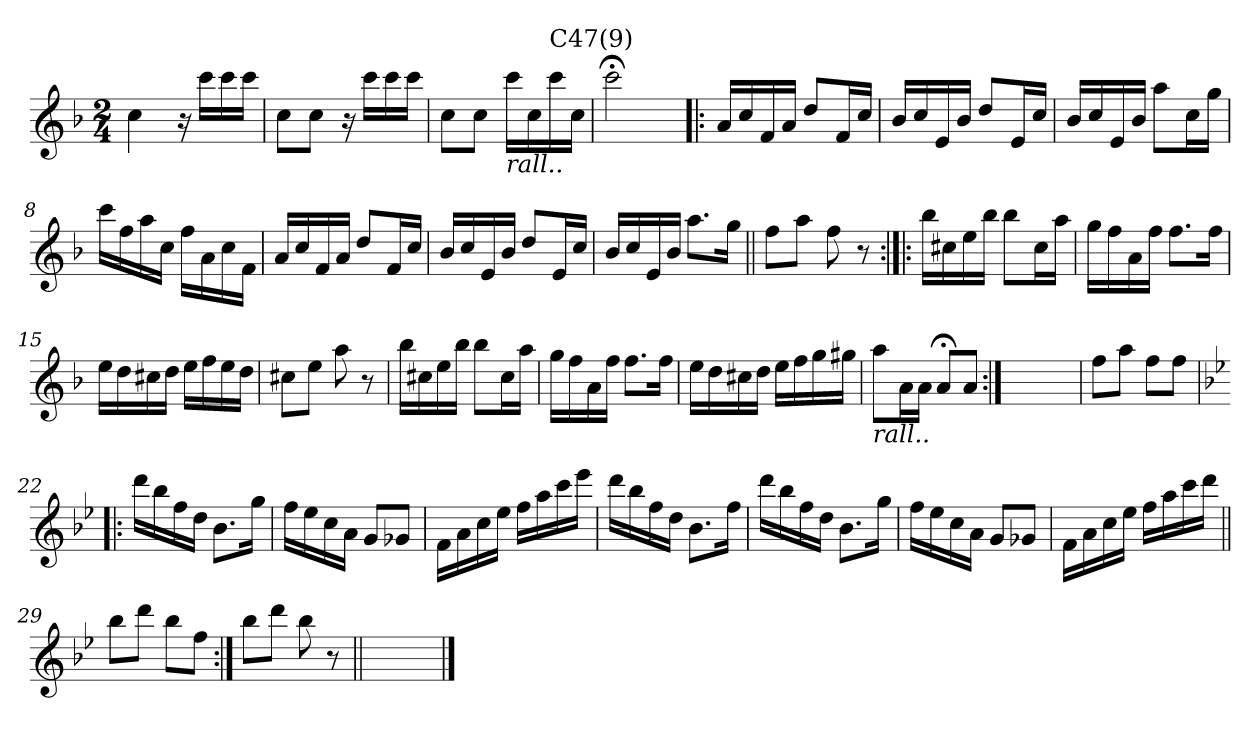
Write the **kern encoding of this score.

**kern
*part1
*staff1
*clefG2
*k[b-]
*F:
*M2/4
=1
4cc\
16r
16ccc\LL
16ccc\
16ccc\JJ
=2
8cc\L
8cc\J
16r
16ccc\LL
16ccc\
16ccc\JJ
=3
8cc\L
8cc\J
!LO:TX:b:i:t=rall..
16ccc\LL
16cc\
!LO:TX:a:t=C47(9)
16ccc\
16cc\JJ
=4
2ccc;<\
!!LO:LB:g=z
=5!|:
16a/LL
16cc/
16f/
16a/JJ
8dd/L
16f/L
16cc/JJ
=6
16b-/LL
16cc/
16e/
16b-/JJ
8dd/L
16e/L
16cc/JJ
=7
16b-/LL
16cc/
16e/
16b-/JJ
8aa\L
16cc\L
16gg\JJ
=8
16ccc\LL
16ff\
16aa\
16cc\JJ
16ff\LL
16a\
16cc\
16f\JJ
!!LO:LB:g=z
=9
16a/LL
16cc/
16f/
16a/JJ
8dd/L
16f/L
16cc/JJ
=10
16b-/LL
16cc/
16e/
16b-/JJ
8dd/L
16e/L
16cc/JJ
=11
16b-/LL
16cc/
16e/
16b-/JJ
8.aa\L
16gg\Jk
=12||
8ff\L
8aa\J
8ff\
8r
!!LO:LB:g=z
=13:|!|:
16bb-\LL
16cc#X\
16ee\
16bb-\JJ
8bb-\L
16cc#\L
16aa\JJ
=14
16gg\LL
16ff\
16a\
16ff\JJ
8.ff\L
16ff\Jk
=15
16ee\LL
16dd\
16cc#X\
16dd\JJ
16ee\LL
16ff\
16ee\
16dd\JJ
=16
8cc#X\L
8ee\J
8aa\
8r
!!LO:LB:g=z
=17
16bb-\LL
16cc#X\
16ee\
16bb-\JJ
8bb-\L
16cc#\L
16aa\JJ
=18
16gg\LL
16ff\
16a\
16ff\JJ
8.ff\L
16ff\Jk
=19
16ee\LL
16dd\
16cc#X\
16dd\JJ
16ee\LL
16ff\
16gg\
16gg#X\JJ
=20
!LO:TX:b:i:t=rall..
8aa\L
16a\L
16a\JJ
8a;</L
8a/J
=20X1:|!
*stria0
2ryy
!!LO:LB:g=z
=21
*stria5
8ff\L
8aa\J
8ff\L
8ff\J
=22!|:
*k[b-e-]
*B-:
16ddd\LL
16bb-\
16ff\
16dd\JJ
8.b-\L
16gg\Jk
=23
16ff\LL
16ee-\
16cc\
16a\JJ
8g/L
8g-X/J
=24
16f\LL
16a\
16cc\
16ee-\JJ
16ff\LL
16aa\
16ccc\
16eee-\JJ
!!LO:LB:g=z
=25
16ddd\LL
16bb-\
16ff\
16dd\JJ
8.b-\L
16ff\Jk
=26
16ddd\LL
16bb-\
16ff\
16dd\JJ
8.b-\L
16gg\Jk
=27
16ff\LL
16ee-\
16cc\
16a\JJ
8g/L
8g-X/J
=28
16f\LL
16a\
16cc\
16ee-\JJ
16ff\LL
16aa\
16ccc\
16ddd\JJ
!!LO:LB:g=z
=29||
8bb-\L
8ddd\J
8bb-\L
8ff\J
=30:|!
8bb-\L
8ddd\J
8bb-\
8r
=31||
*stria0
2ryy
==
*-
